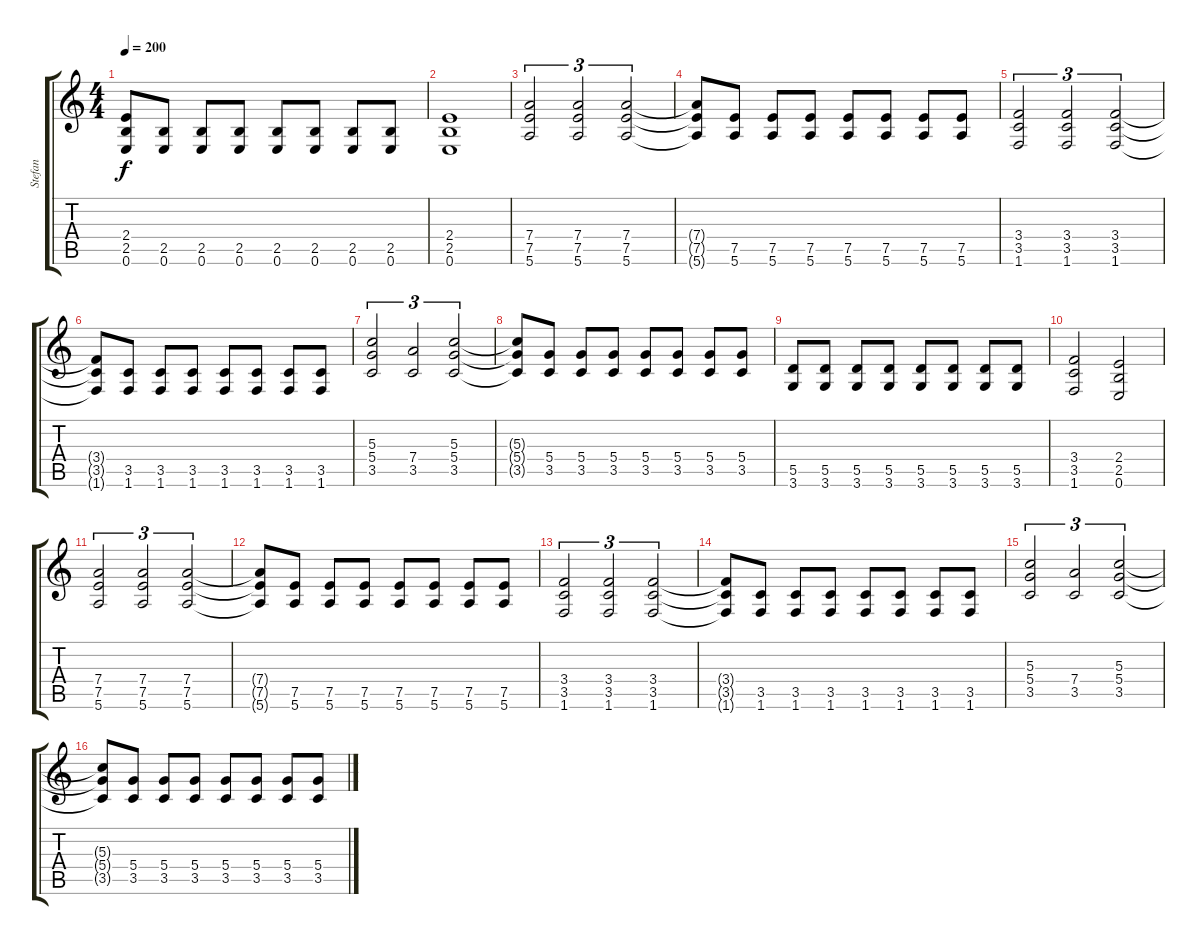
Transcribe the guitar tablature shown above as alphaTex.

\track ("Stefan" "Stefan") {instrument distortionguitar}
\staff {score tabs}
\tuning (E4 B3 G3 D3 A2 E2) {hide}
\ts (4 4)
\tempo 200
\clef g2
\ks c
(2.4 2.5 0.6).8{dy f} (2.5 0.6).8 (2.5 0.6).8 (2.5 0.6).8 (2.5 0.6).8 (2.5 0.6).8 (2.5 0.6).8 (2.5 0.6).8 |
(2.4 2.5 0.6).1 |
(7.4 7.5 5.6).2{tu (3 2)} (7.4 7.5 5.6).2{tu (3 2)} (7.4 7.5 5.6).2{tu (3 2)} |
(7.4{t} 7.5{t} 5.6{t}).8 (7.5 5.6).8 (7.5 5.6).8 (7.5 5.6).8 (7.5 5.6).8 (7.5 5.6).8 (7.5 5.6).8 (7.5 5.6).8 |
(3.4 3.5 1.6).2{tu (3 2)} (3.4 3.5 1.6).2{tu (3 2)} (3.4 3.5 1.6).2{tu (3 2)} |
(3.4{t} 3.5{t} 1.6{t}).8 (3.5 1.6).8 (3.5 1.6).8 (3.5 1.6).8 (3.5 1.6).8 (3.5 1.6).8 (3.5 1.6).8 (3.5 1.6).8 |
(5.3 5.4 3.5).2{tu (3 2)} (7.4 3.5).2{tu (3 2)} (5.3 5.4 3.5).2{tu (3 2)} |
(5.3{t} 5.4{t} 3.5{t}).8 (5.4 3.5).8 (5.4 3.5).8 (5.4 3.5).8 (5.4 3.5).8 (5.4 3.5).8 (5.4 3.5).8 (5.4 3.5).8 |
(5.5 3.6).8 (5.5 3.6).8 (5.5 3.6).8 (5.5 3.6).8 (5.5 3.6).8 (5.5 3.6).8 (5.5 3.6).8 (5.5 3.6).8 |
(3.4 3.5 1.6).2 (2.4 2.5 0.6).2 |
(7.4 7.5 5.6).2{tu (3 2)} (7.4 7.5 5.6).2{tu (3 2)} (7.4 7.5 5.6).2{tu (3 2)} |
(7.4{t} 7.5{t} 5.6{t}).8 (7.5 5.6).8 (7.5 5.6).8 (7.5 5.6).8 (7.5 5.6).8 (7.5 5.6).8 (7.5 5.6).8 (7.5 5.6).8 |
(3.4 3.5 1.6).2{tu (3 2)} (3.4 3.5 1.6).2{tu (3 2)} (3.4 3.5 1.6).2{tu (3 2)} |
(3.4{t} 3.5{t} 1.6{t}).8 (3.5 1.6).8 (3.5 1.6).8 (3.5 1.6).8 (3.5 1.6).8 (3.5 1.6).8 (3.5 1.6).8 (3.5 1.6).8 |
(5.3 5.4 3.5).2{tu (3 2)} (7.4 3.5).2{tu (3 2)} (5.3 5.4 3.5).2{tu (3 2)} |
(5.3{t} 5.4{t} 3.5{t}).8 (5.4 3.5).8 (5.4 3.5).8 (5.4 3.5).8 (5.4 3.5).8 (5.4 3.5).8 (5.4 3.5).8 (5.4 3.5).8
